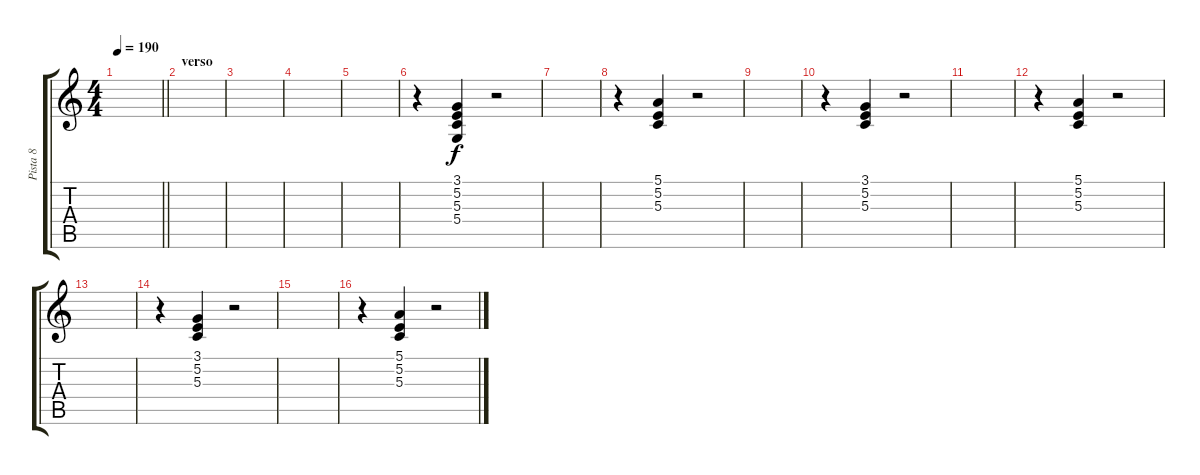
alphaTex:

\track ("Pista 8" "Pista 8") {instrument drawbarorgan}
\staff {score tabs}
\tuning (E4 B3 G3 D3 A2 E2) {hide}
\ts (4 4)
\tempo 190
\clef g2
\barLineRight lightlight
\ks c
|
\section ("" "verso")
|
|
|
|
r.4 (3.1 5.2 5.3 5.4).4 r.2 |
|
r.4 (5.1 5.2 5.3).4 r.2 |
|
r.4 (3.1 5.2 5.3).4 r.2 |
|
r.4 (5.1 5.2 5.3).4 r.2 |
|
r.4 (3.1 5.2 5.3).4 r.2 |
|
r.4 (5.1 5.2 5.3).4 r.2
